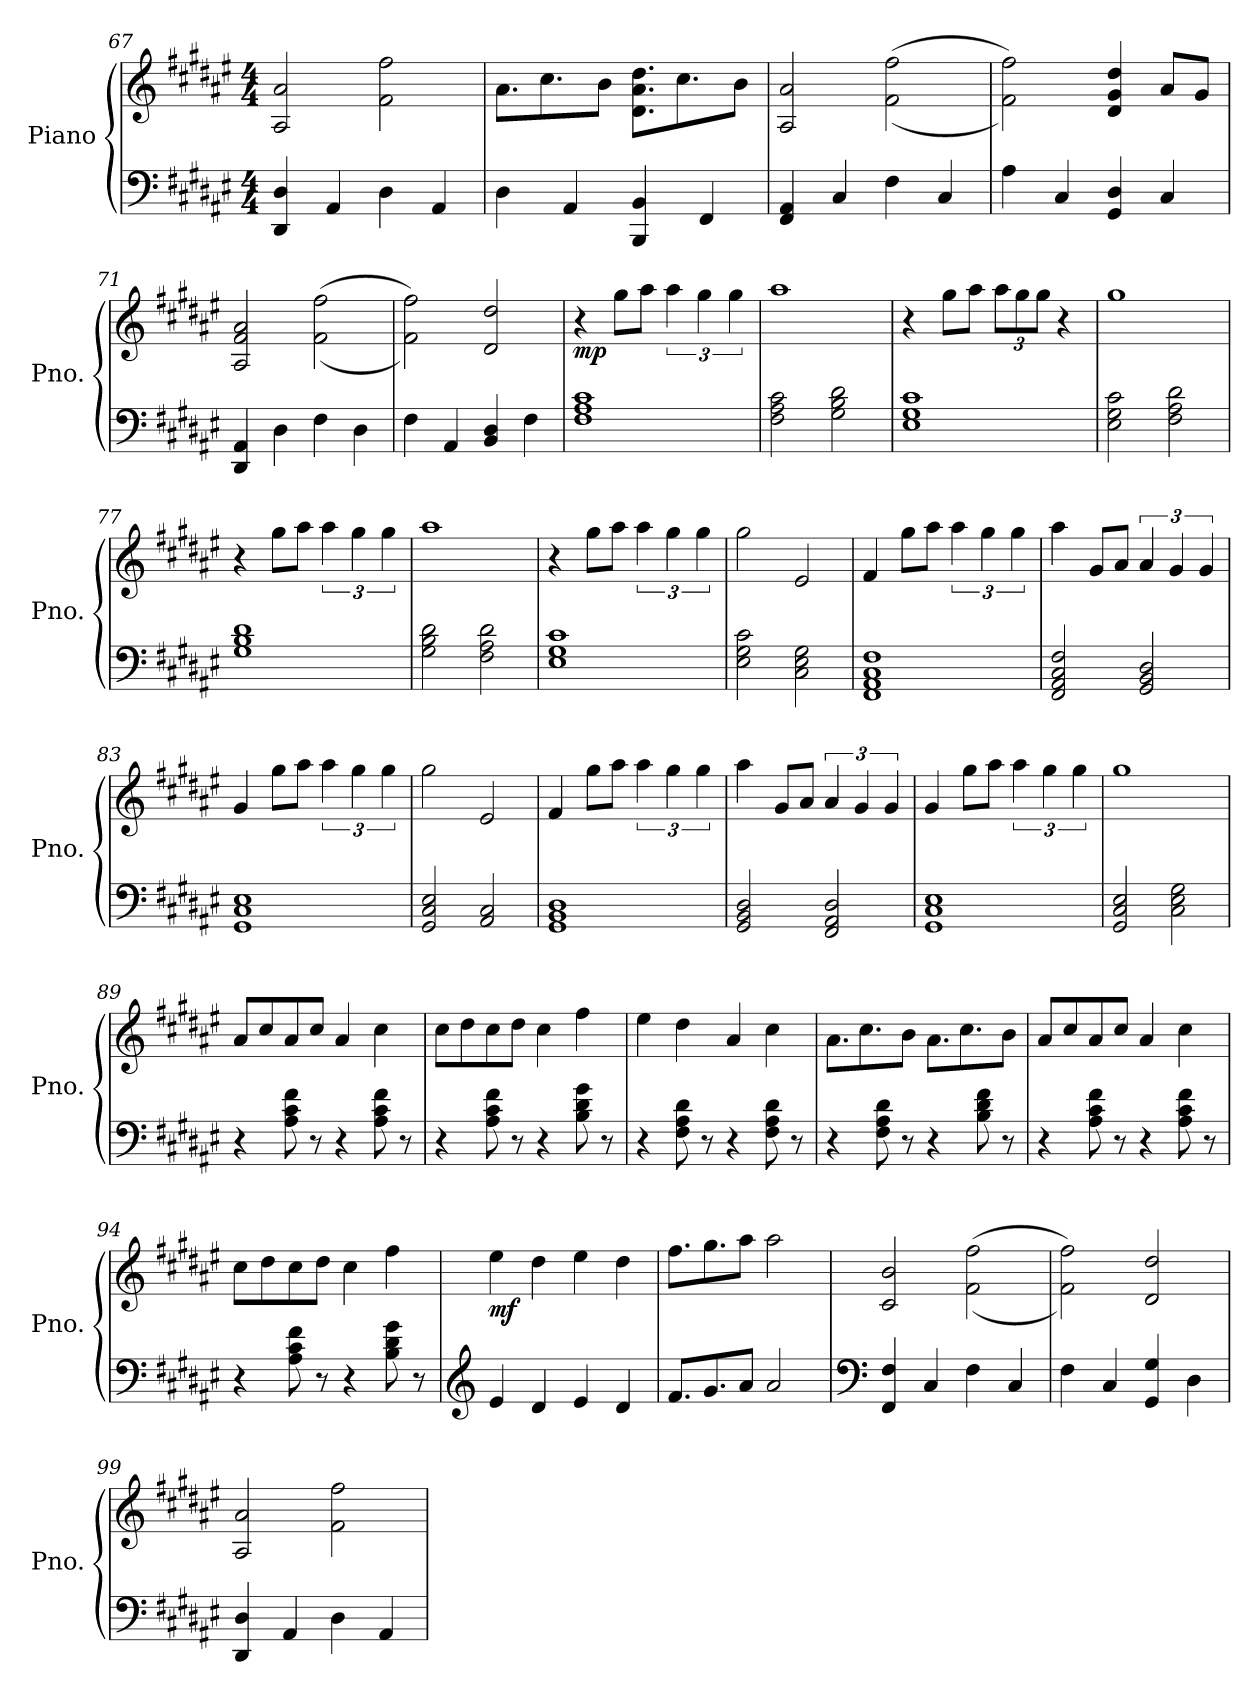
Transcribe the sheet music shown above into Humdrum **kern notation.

**kern	**kern	**dynam
*part1	*part1	*part1
*staff2	*staff1	*staff1/2
*I"Piano	*	*
*I'Pno.	*	*
*clefF4	*clefG2	*
*k[f#c#g#d#a#e#]	*k[f#c#g#d#a#e#]	*
*M4/4	*M4/4	*
=67	=67	=67
4DD#/ 4D#/	2A#/ 2a#/	.
4AA#/	.	.
4D#\	2f#\ 2ff#\	.
4AA#/	.	.
!!LO:LB:g=z
=68	=68	=68
4D#\	8.a#\L	.
.	8.cc#\	.
4AA#/	.	.
.	8b\J	.
4BBB/ 4BB/	8.d#\ 8.a#\ 8.dd#\L	.
.	8.cc#\	.
4FF#/	.	.
.	8b\J	.
=69	=69	=69
4FF#/ 4AA#/	2A#/ 2a#/	.
4C#/	.	.
4F#\	((2f#\ 2ff#\	.
4C#/	.	.
=70	=70	=70
4A#\	2f#\ 2ff#\))	.
4C#/	.	.
4GG#/ 4D#/	4d#/ 4g#/ 4dd#/	.
4C#/	8a#/L	.
.	8g#/J	.
=71	=71	=71
4DD#/ 4AA#/	2A#/ 2f#/ 2a#/	.
4D#\	.	.
4F#\	((2f#\ 2ff#\	.
4D#\	.	.
=72	=72	=72
4F#\	2f#\ 2ff#\))	.
4AA#/	.	.
4BB/ 4D#/	2d#/ 2dd#/	.
4F#\	.	.
=73	=73	=73
!	!	!LO:DY:b
1F# 1A# 1c#	4r	mp
.	8gg#\L	.
.	8aa#\J	.
.	6aa#\	.
.	6gg#\	.
.	6gg#\	.
=74	=74	=74
2F#\ 2A#\ 2c#\	1aa#	.
2G#\ 2B\ 2d#\	.	.
!!LO:LB:g=z
=75	=75	=75
1E# 1G# 1c#	4r	.
.	8gg#\L	.
.	8aa#\J	.
*	*Xbrackettup	*
.	12aa#\L	.
.	12gg#\	.
.	12gg#\J	.
.	4r	.
=76	=76	=76
2E#\ 2G#\ 2c#\	1gg#	.
2F#\ 2A#\ 2d#\	.	.
=77	=77	=77
1G# 1B 1d#	4r	.
.	8gg#\L	.
.	8aa#\J	.
*	*brackettup	*
.	6aa#\	.
.	6gg#\	.
.	6gg#\	.
=78	=78	=78
2G#\ 2B\ 2d#\	1aa#	.
2F#\ 2A#\ 2d#\	.	.
=79	=79	=79
1E# 1G# 1c#	4r	.
.	8gg#\L	.
.	8aa#\J	.
.	6aa#\	.
.	6gg#\	.
.	6gg#\	.
=80	=80	=80
2E#\ 2G#\ 2c#\	2gg#\	.
2C#\ 2E#\ 2G#\	2e#/	.
=81	=81	=81
1FF# 1AA# 1C# 1F#	4f#/	.
.	8gg#\L	.
.	8aa#\J	.
.	6aa#\	.
.	6gg#\	.
.	6gg#\	.
!!LO:LB:g=z
=82	=82	=82
2FF#/ 2AA#/ 2C#/ 2F#/	4aa#\	.
.	8g#/L	.
.	8a#/J	.
2GG#/ 2BB/ 2D#/	6a#/	.
.	6g#/	.
.	6g#/	.
=83	=83	=83
1GG# 1C# 1E#	4g#/	.
.	8gg#\L	.
.	8aa#\J	.
.	6aa#\	.
.	6gg#\	.
.	6gg#\	.
=84	=84	=84
2GG#/ 2C#/ 2E#/	2gg#\	.
2AA#/ 2C#/	2e#/	.
=85	=85	=85
1GG# 1BB 1D#	4f#/	.
.	8gg#\L	.
.	8aa#\J	.
.	6aa#\	.
.	6gg#\	.
.	6gg#\	.
=86	=86	=86
2GG#/ 2BB/ 2D#/	4aa#\	.
.	8g#/L	.
.	8a#/J	.
2FF#/ 2AA#/ 2D#/	6a#/	.
.	6g#/	.
.	6g#/	.
=87	=87	=87
1GG# 1C# 1E#	4g#/	.
.	8gg#\L	.
.	8aa#\J	.
.	6aa#\	.
.	6gg#\	.
.	6gg#\	.
=88	=88	=88
2GG#/ 2C#/ 2E#/	1gg#	.
2C#\ 2E#\ 2G#\	.	.
!!LO:PB:g=z
=89	=89	=89
4r	8a#/L	.
.	8cc#/	.
8A#\ 8c#\ 8f#\	8a#/	.
8r	8cc#/J	.
4r	4a#/	.
8A#\ 8c#\ 8f#\	4cc#\	.
8r	.	.
=90	=90	=90
4r	8cc#\L	.
.	8dd#\	.
8A#\ 8c#\ 8f#\	8cc#\	.
8r	8dd#\J	.
4r	4cc#\	.
8B\ 8d#\ 8g#\	4ff#\	.
8r	.	.
=91	=91	=91
4r	4ee#\	.
8F#\ 8A#\ 8d#\	4dd#\	.
8r	.	.
4r	4a#/	.
8F#\ 8A#\ 8d#\	4cc#\	.
8r	.	.
=92	=92	=92
4r	8.a#\L	.
.	8.cc#\	.
8F#\ 8A#\ 8d#\	.	.
8r	8b\J	.
4r	8.a#\L	.
.	8.cc#\	.
8B\ 8d#\ 8f#\	.	.
8r	8b\J	.
=93	=93	=93
4r	8a#/L	.
.	8cc#/	.
8A#\ 8c#\ 8f#\	8a#/	.
8r	8cc#/J	.
4r	4a#/	.
8A#\ 8c#\ 8f#\	4cc#\	.
8r	.	.
!!LO:LB:g=z
=94	=94	=94
4r	8cc#\L	.
.	8dd#\	.
8A#\ 8c#\ 8f#\	8cc#\	.
8r	8dd#\J	.
4r	4cc#\	.
8B\ 8d#\ 8g#\	4ff#\	.
8r	.	.
=95	=95	=95
*clefG2	*	*
!	!	!LO:DY:b
4e#/	4ee#\	mf
4d#/	4dd#\	.
4e#/	4ee#\	.
4d#/	4dd#\	.
=96	=96	=96
8.f#/L	8.ff#\L	.
8.g#/	8.gg#\	.
8a#/J	8aa#\J	.
2a#/	2aa#\	.
=97	=97	=97
*clefF4	*	*
4FF#/ 4F#/	2c#/ 2b/	.
4C#/	.	.
4F#\	((2f#\ 2ff#\	.
4C#/	.	.
=98	=98	=98
4F#\	2f#\ 2ff#\))	.
4C#/	.	.
4GG#/ 4G#/	2d#/ 2dd#/	.
4D#\	.	.
=99	=99	=99
4DD#/ 4D#/	2A#/ 2a#/	.
4AA#/	.	.
4D#\	2f#\ 2ff#\	.
4AA#/	.	.
=	=	=
*-	*-	*-
